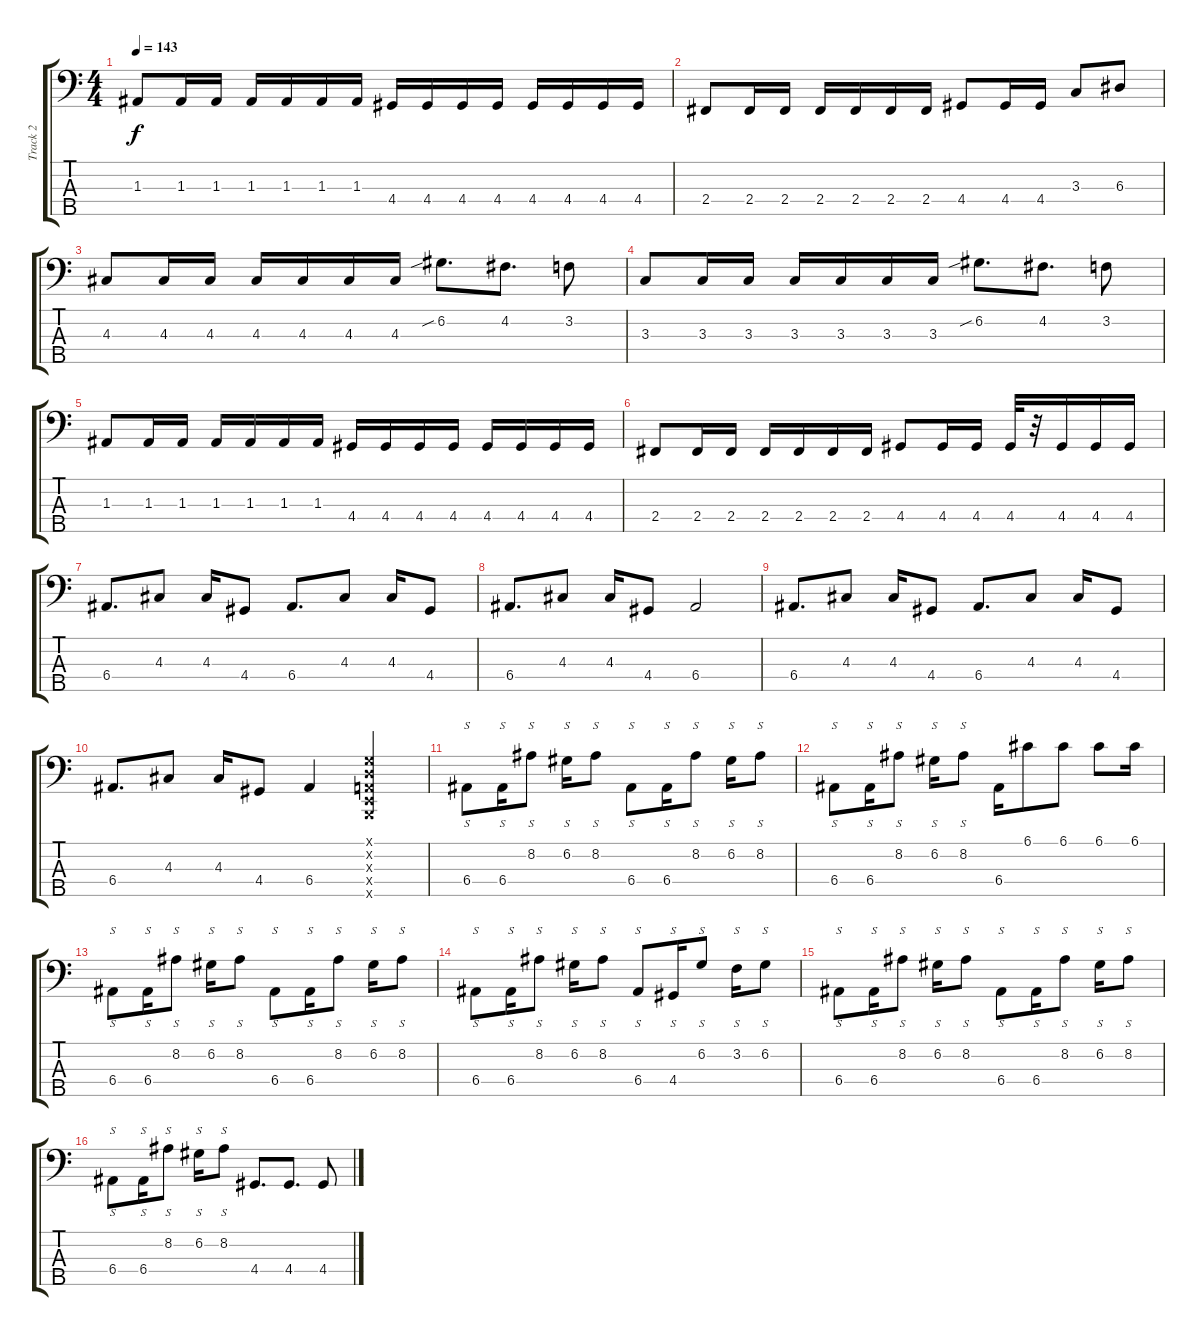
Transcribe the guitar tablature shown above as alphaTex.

\track ("Track 2" "Track 2") {instrument electricbassfinger}
\staff {score tabs}
\tuning (G2 D2 A1 E1 B0) {hide}
\ts (4 4)
\tempo 143
\clef f4
\ks c
1.3.8{dy f} 1.3.16 1.3.16 1.3.16 1.3.16 1.3.16 1.3.16 4.4.16 4.4.16 4.4.16 4.4.16 4.4.16 4.4.16 4.4.16 4.4.16 |
2.4.8 2.4.16 2.4.16 2.4.16 2.4.16 2.4.16 2.4.16 4.4.8 4.4.16 4.4.16 3.3.8 6.3.8 |
4.3.8 4.3.16 4.3.16 4.3.16 4.3.16 4.3.16 4.3.16 6.2{sib}.8{d} 4.2.8{d} 3.2.8 |
3.3.8 3.3.16 3.3.16 3.3.16 3.3.16 3.3.16 3.3.16 6.2{sib}.8{d} 4.2.8{d} 3.2.8 |
1.3.8 1.3.16 1.3.16 1.3.16 1.3.16 1.3.16 1.3.16 4.4.16 4.4.16 4.4.16 4.4.16 4.4.16 4.4.16 4.4.16 4.4.16 |
2.4.8 2.4.16 2.4.16 2.4.16 2.4.16 2.4.16 2.4.16 4.4.8 4.4.16 4.4.16 4.4.32 r.32 4.4.16 4.4.16 4.4.16 |
6.4.8{d} 4.3.8 4.3.16 4.4.8 6.4.8{d} 4.3.8 4.3.16 4.4.8 |
6.4.8{d} 4.3.8 4.3.16 4.4.8 6.4.2 |
6.4.8{d} 4.3.8 4.3.16 4.4.8 6.4.8{d} 4.3.8 4.3.16 4.4.8 |
6.4.8{d} 4.3.8 4.3.16 4.4.8 6.4.4 (0.1{x} 0.2{x} 0.3{x} 0.4{x} 0.5{x}).4 |
6.4.8{s} 6.4.16{s} 8.2.8{s} 6.2.16{s} 8.2.8{s} 6.4.8{s} 6.4.16{s} 8.2.8{s} 6.2.16{s} 8.2.8{s} |
6.4.8{s} 6.4.16{s} 8.2.8{s} 6.2.16{s} 8.2.8{s} 6.4.16 6.1.8 6.1.8 6.1.8 6.1.16 |
6.4.8{s} 6.4.16{s} 8.2.8{s} 6.2.16{s} 8.2.8{s} 6.4.8{s} 6.4.16{s} 8.2.8{s} 6.2.16{s} 8.2.8{s} |
6.4.8{s} 6.4.16{s} 8.2.8{s} 6.2.16{s} 8.2.8{s} 6.4.8{s} 4.4.16{s} 6.2.8{s} 3.2.16{s} 6.2.8{s} |
6.4.8{s} 6.4.16{s} 8.2.8{s} 6.2.16{s} 8.2.8{s} 6.4.8{s} 6.4.16{s} 8.2.8{s} 6.2.16{s} 8.2.8{s} |
6.4.8{s} 6.4.16{s} 8.2.8{s} 6.2.16{s} 8.2.8{s} 4.4.8{d} 4.4.8{d} 4.4.8
